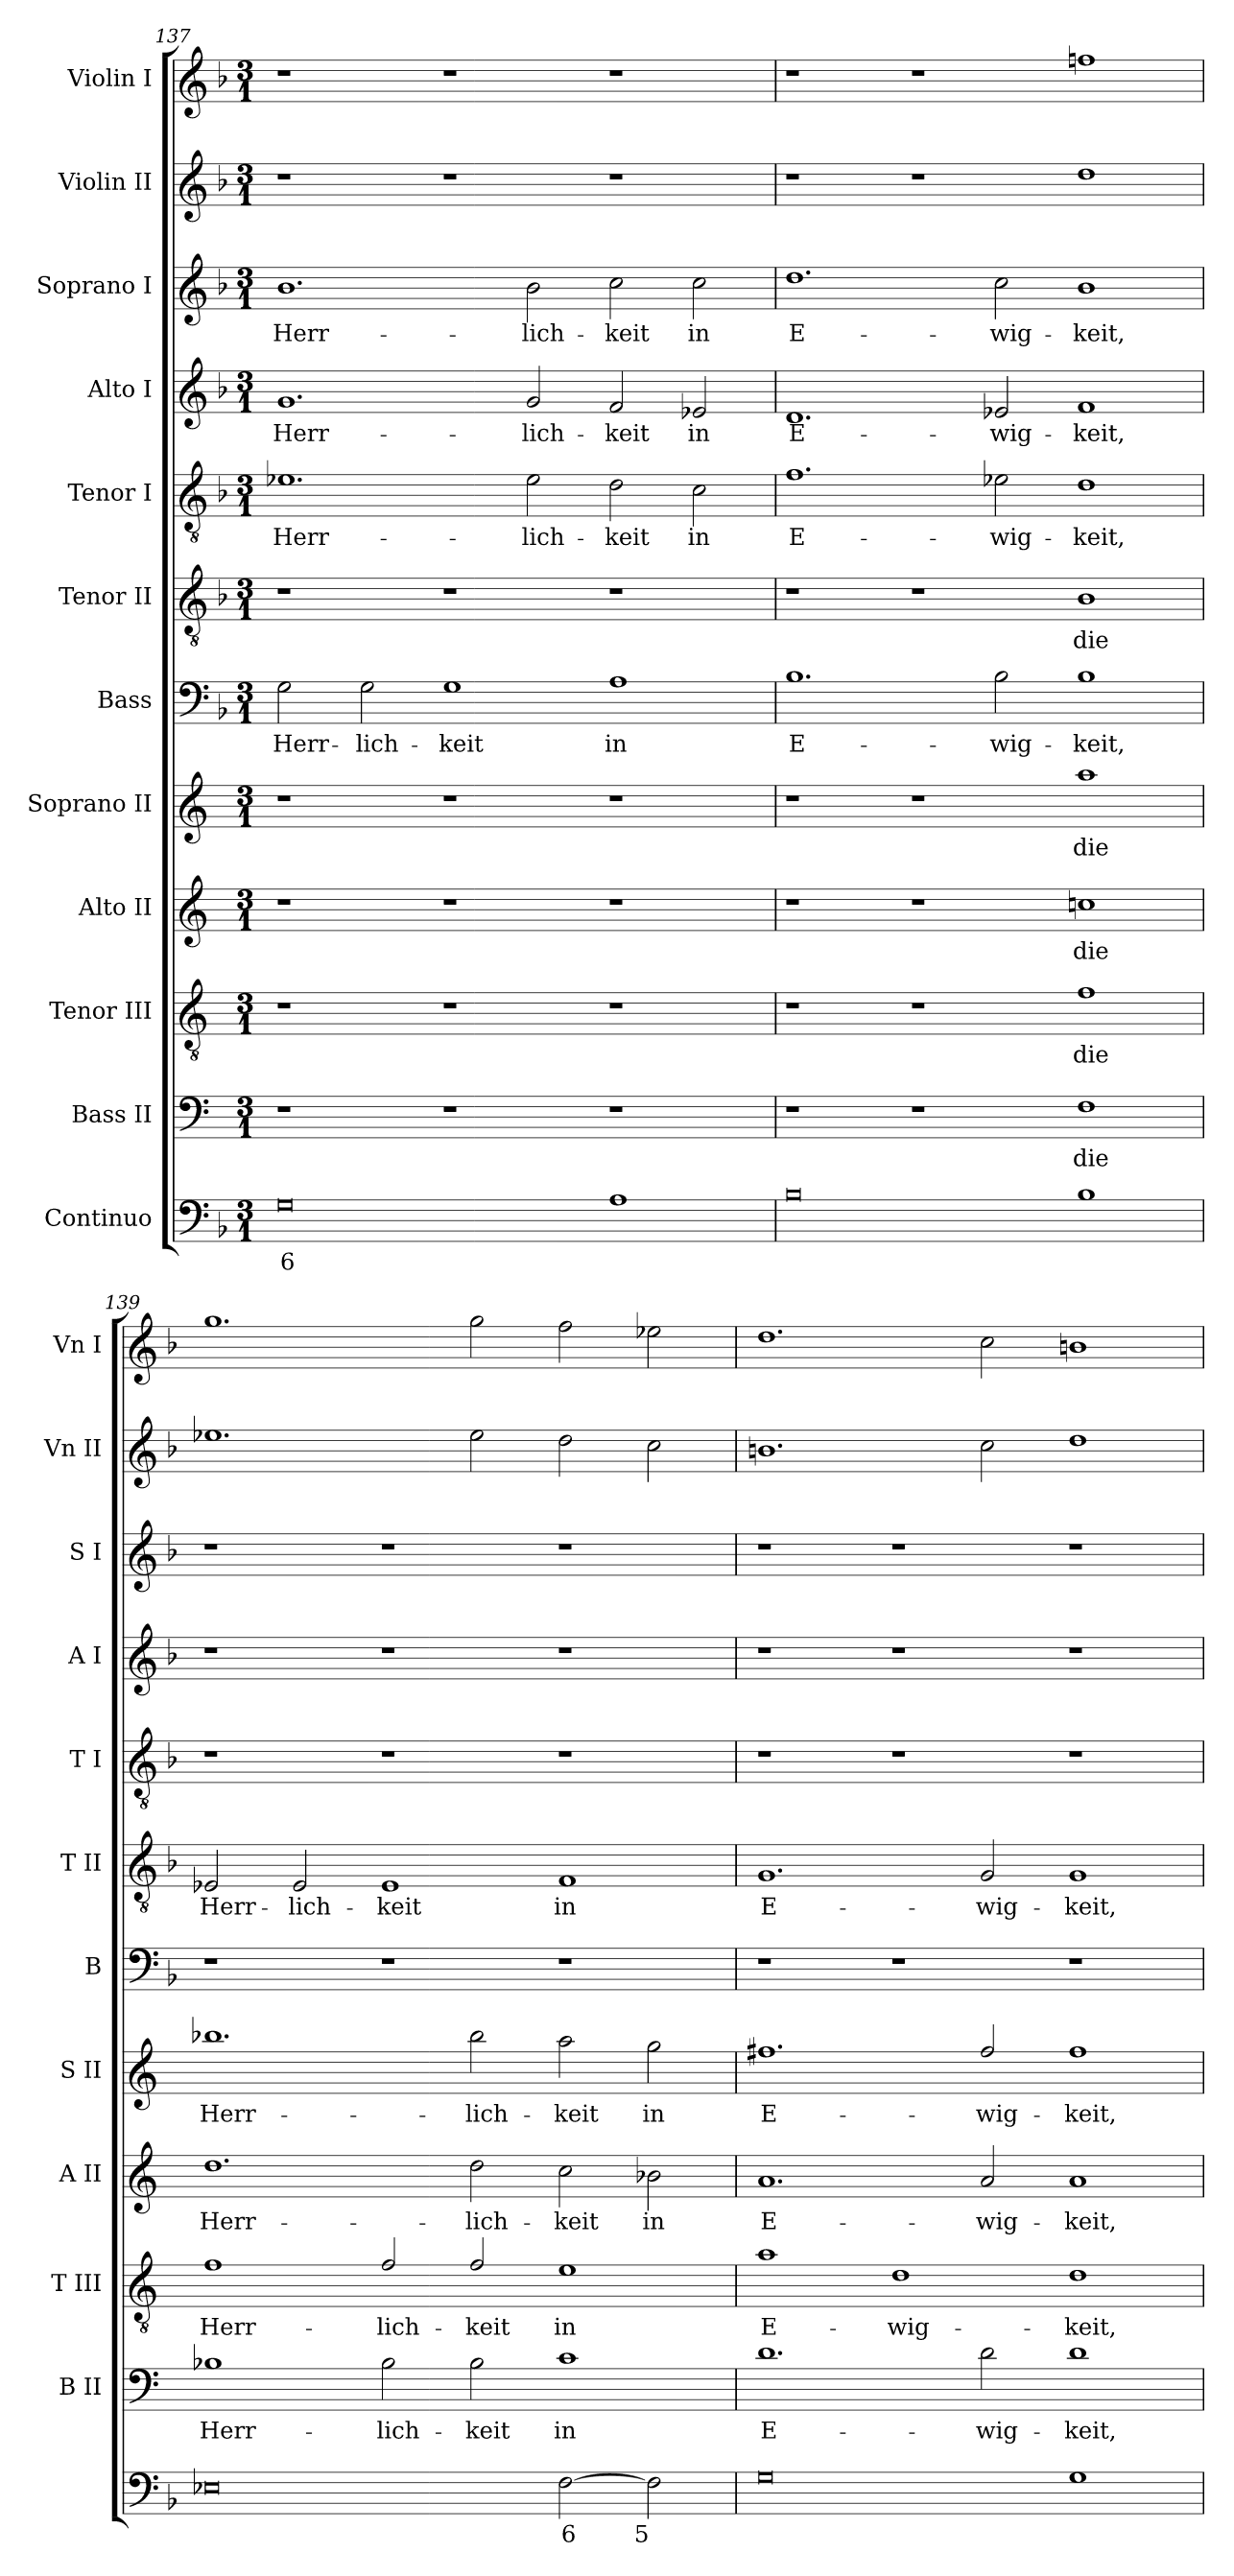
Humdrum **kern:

**kern	**text	**kern	**text	**kern	**text	**kern	**text	**kern	**text	**kern	**text	**kern	**text	**kern	**text	**kern	**text	**kern	**text	**kern	**kern
*part12	*part12	*part11	*part11	*part10	*part10	*part9	*part9	*part8	*part8	*part7	*part7	*part6	*part6	*part5	*part5	*part4	*part4	*part3	*part3	*part2	*part1
*staff12	*staff12	*staff11	*staff11	*staff10	*staff10	*staff9	*staff9	*staff8	*staff8	*staff7	*staff7	*staff6	*staff6	*staff5	*staff5	*staff4	*staff4	*staff3	*staff3	*staff2	*staff1
*I"Continuo	*	*I"Bass II	*	*I"Tenor III	*	*I"Alto II	*	*I"Soprano II	*	*I"Bass	*	*I"Tenor II	*	*I"Tenor I	*	*I"Alto I	*	*I"Soprano I	*	*I"Violin II	*I"Violin I
*	*	*I'B II	*	*I'T III	*	*I'A II	*	*I'S II	*	*I'B	*	*I'T II	*	*I'T I	*	*I'A I	*	*I'S I	*	*I'Vn II	*I'Vn I
*clefF4	*	*clefF4	*	*clefGv2	*	*clefG2	*	*clefG2	*	*clefF4	*	*clefGv2	*	*clefGv2	*	*clefG2	*	*clefG2	*	*clefG2	*clefG2
*	*	*ITrd4c7	*	*ITrd4c7	*	*ITrd4c7	*	*ITrd4c7	*	*	*	*	*	*	*	*	*	*	*	*	*
*k[b-]	*	*k[b-]	*	*k[b-]	*	*k[b-]	*	*k[b-]	*	*k[b-]	*	*k[b-]	*	*k[b-]	*	*k[b-]	*	*k[b-]	*	*k[b-]	*k[b-]
*F:	*	*F:	*	*F:	*	*F:	*	*F:	*	*F:	*	*F:	*	*F:	*	*F:	*	*F:	*	*F:	*F:
*M3/1	*	*M3/1	*	*M3/1	*	*M3/1	*	*M3/1	*	*M3/1	*	*M3/1	*	*M3/1	*	*M3/1	*	*M3/1	*	*M3/1	*M3/1
=137	=137	=137	=137	=137	=137	=137	=137	=137	=137	=137	=137	=137	=137	=137	=137	=137	=137	=137	=137	=137	=137
!	!LO:LY:b	!	!	!	!	!	!	!	!	!	!LO:LY:b	!	!	!	!LO:LY:b	!	!LO:LY:b	!	!LO:LY:b	!	!
0G	6	1r	.	1r	.	1r	.	1r	.	2G	Herr-	1r	.	1.e-X	Herr-	1.g	Herr-	1.b-	Herr-	1r	1r
!	!	!	!	!	!	!	!	!	!	!	!LO:LY:b	!	!	!	!	!	!	!	!	!	!
.	.	.	.	.	.	.	.	.	.	2G	-lich-	.	.	.	.	.	.	.	.	.	.
!	!	!	!	!	!	!	!	!	!	!	!LO:LY:b	!	!	!	!	!	!	!	!	!	!
.	.	1r	.	1r	.	1r	.	1r	.	1G	-keit	1r	.	.	.	.	.	.	.	1r	1r
!	!	!	!	!	!	!	!	!	!	!	!	!	!	!	!LO:LY:b	!	!LO:LY:b	!	!LO:LY:b	!	!
.	.	.	.	.	.	.	.	.	.	.	.	.	.	2e-	-lich-	2g	-lich-	2b-	-lich-	.	.
!	!	!	!	!	!	!	!	!	!	!	!LO:LY:b	!	!	!	!LO:LY:b	!	!LO:LY:b	!	!LO:LY:b	!	!
1A	.	1r	.	1r	.	1r	.	1r	.	1A	in	1r	.	2d	-keit	2f	-keit	2cc	-keit	1r	1r
!	!	!	!	!	!	!	!	!	!	!	!	!	!	!	!LO:LY:b	!	!LO:LY:b	!	!LO:LY:b	!	!
.	.	.	.	.	.	.	.	.	.	.	.	.	.	2c	in	2e-X	in	2cc	in	.	.
=138	=138	=138	=138	=138	=138	=138	=138	=138	=138	=138	=138	=138	=138	=138	=138	=138	=138	=138	=138	=138	=138
!	!	!	!	!	!	!	!	!	!	!	!LO:LY:b	!	!	!	!LO:LY:b	!	!LO:LY:b	!	!LO:LY:b	!	!
0B-	.	1r	.	1r	.	1r	.	1r	.	1.B-	E-	1r	.	1.f	E-	1.d	E-	1.dd	E-	1r	1r
.	.	1r	.	1r	.	1r	.	1r	.	.	.	1r	.	.	.	.	.	.	.	1r	1r
!	!	!	!	!	!	!	!	!	!	!	!LO:LY:b	!	!	!	!LO:LY:b	!	!LO:LY:b	!	!LO:LY:b	!	!
.	.	.	.	.	.	.	.	.	.	2B-	-wig-	.	.	2e-X	-wig-	2e-X	-wig-	2cc	-wig-	.	.
!	!	!	!LO:LY:b	!	!LO:LY:b	!	!LO:LY:b	!	!LO:LY:b	!	!LO:LY:b	!	!LO:LY:b	!	!LO:LY:b	!	!LO:LY:b	!	!LO:LY:b	!	!
1B-	.	1BB-	die	1B-	die	1fn	die	1dd	die	1B-	-keit,	1B-	die	1d	-keit,	1f	-keit,	1b-	-keit,	1dd	1ffn
=139	=139	=139	=139	=139	=139	=139	=139	=139	=139	=139	=139	=139	=139	=139	=139	=139	=139	=139	=139	=139	=139
!	!	!	!LO:LY:b	!	!LO:LY:b	!	!LO:LY:b	!	!LO:LY:b	!	!	!	!LO:LY:b	!	!	!	!	!	!	!	!
0E-X	.	1E-X	Herr-	1B-	Herr-	1.g	Herr-	1.ee-X	Herr-	1r	.	2E-X	Herr-	1r	.	1r	.	1r	.	1.ee-X	1.gg
!	!	!	!	!	!	!	!	!	!	!	!	!	!LO:LY:b	!	!	!	!	!	!	!	!
.	.	.	.	.	.	.	.	.	.	.	.	2E-	-lich-	.	.	.	.	.	.	.	.
!	!	!	!LO:LY:b	!	!LO:LY:b	!	!	!	!	!	!	!	!LO:LY:b	!	!	!	!	!	!	!	!
.	.	2E-	-lich-	2B-/	-lich-	.	.	.	.	1r	.	1E-	-keit	1r	.	1r	.	1r	.	.	.
!	!	!	!LO:LY:b	!	!LO:LY:b	!	!LO:LY:b	!	!LO:LY:b	!	!	!	!	!	!	!	!	!	!	!	!
.	.	2E-	-keit	2B-/	-keit	2g	-lich-	2ee-	-lich-	.	.	.	.	.	.	.	.	.	.	2ee-	2gg
!	!LO:LY:b	!	!LO:LY:b	!	!LO:LY:b	!	!LO:LY:b	!	!LO:LY:b	!	!	!	!LO:LY:b	!	!	!	!	!	!	!	!
[2F	6	1F	in	1A	in	2f	-keit	2dd	-keit	1r	.	1F	in	1r	.	1r	.	1r	.	2dd	2ff
!	!LO:LY:b	!	!	!	!	!	!LO:LY:b	!	!LO:LY:b	!	!	!	!	!	!	!	!	!	!	!	!
2F]	5	.	.	.	.	2e-X	in	2cc	in	.	.	.	.	.	.	.	.	.	.	2cc	2ee-X
=140	=140	=140	=140	=140	=140	=140	=140	=140	=140	=140	=140	=140	=140	=140	=140	=140	=140	=140	=140	=140	=140
!	!	!	!LO:LY:b	!	!LO:LY:b	!	!LO:LY:b	!	!LO:LY:b	!	!	!	!LO:LY:b	!	!	!	!	!	!	!	!
0G	.	1.G	E-	1d	E-	1.d	E-	1.bn	E-	1r	.	1.G	E-	1r	.	1r	.	1r	.	1.bn	1.dd
!	!	!	!	!	!LO:LY:b	!	!	!	!	!	!	!	!	!	!	!	!	!	!	!	!
.	.	.	.	1G	-wig-	.	.	.	.	1r	.	.	.	1r	.	1r	.	1r	.	.	.
!	!	!	!LO:LY:b	!	!	!	!LO:LY:b	!	!LO:LY:b	!	!	!	!LO:LY:b	!	!	!	!	!	!	!	!
.	.	2G	-wig-	.	.	2d	-wig-	2b/	-wig-	.	.	2G	-wig-	.	.	.	.	.	.	2cc	2cc
!	!	!	!LO:LY:b	!	!LO:LY:b	!	!LO:LY:b	!	!LO:LY:b	!	!	!	!LO:LY:b	!	!	!	!	!	!	!	!
1G	.	1G	-keit,	1G	-keit,	1d	-keit,	1b	-keit,	1r	.	1G	-keit,	1r	.	1r	.	1r	.	1dd	1bn
=	=	=	=	=	=	=	=	=	=	=	=	=	=	=	=	=	=	=	=	=	=
*-	*-	*-	*-	*-	*-	*-	*-	*-	*-	*-	*-	*-	*-	*-	*-	*-	*-	*-	*-	*-	*-
